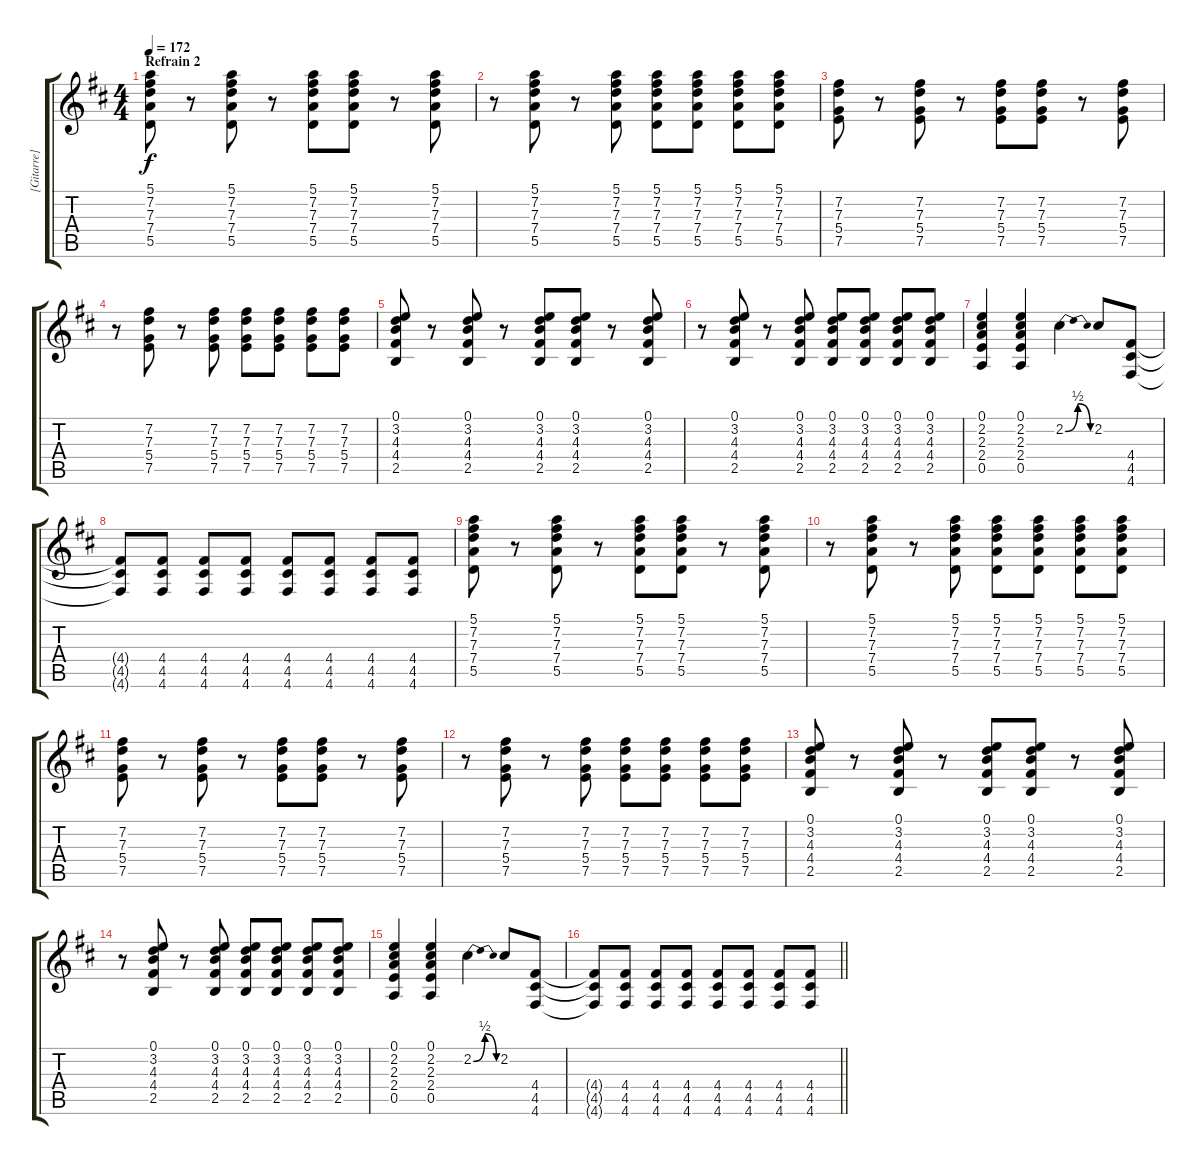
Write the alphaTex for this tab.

\track ("[Gitarre]" "[Gitarre]") {instrument overdrivenguitar}
\staff {score tabs}
\tuning (E4 B3 G3 D3 A2 D2) {hide}
\ts (4 4)
\section ("" "Refrain 2")
\tempo 172
\clef g2
\ks d
(5.1 7.2 7.3 7.4 5.5).8{dy f} r.8 (5.1 7.2 7.3 7.4 5.5).8 r.8 (5.1 7.2 7.3 7.4 5.5).8 (5.1 7.2 7.3 7.4 5.5).8 r.8 (5.1 7.2 7.3 7.4 5.5).8 |
r.8 (5.1 7.2 7.3 7.4 5.5).8 r.8 (5.1 7.2 7.3 7.4 5.5).8 (5.1 7.2 7.3 7.4 5.5).8 (5.1 7.2 7.3 7.4 5.5).8 (5.1 7.2 7.3 7.4 5.5).8 (5.1 7.2 7.3 7.4 5.5).8 |
(7.2 7.3 5.4 7.5).8 r.8 (7.2 7.3 5.4 7.5).8 r.8 (7.2 7.3 5.4 7.5).8 (7.2 7.3 5.4 7.5).8 r.8 (7.2 7.3 5.4 7.5).8 |
r.8 (7.2 7.3 5.4 7.5).8 r.8 (7.2 7.3 5.4 7.5).8 (7.2 7.3 5.4 7.5).8 (7.2 7.3 5.4 7.5).8 (7.2 7.3 5.4 7.5).8 (7.2 7.3 5.4 7.5).8 |
(0.1 3.2 4.3 4.4 2.5).8 r.8 (0.1 3.2 4.3 4.4 2.5).8 r.8 (0.1 3.2 4.3 4.4 2.5).8 (0.1 3.2 4.3 4.4 2.5).8 r.8 (0.1 3.2 4.3 4.4 2.5).8 |
r.8 (0.1 3.2 4.3 4.4 2.5).8 r.8 (0.1 3.2 4.3 4.4 2.5).8 (0.1 3.2 4.3 4.4 2.5).8 (0.1 3.2 4.3 4.4 2.5).8 (0.1 3.2 4.3 4.4 2.5).8 (0.1 3.2 4.3 4.4 2.5).8 |
(0.1 2.2 2.3 2.4 0.5).4 (0.1 2.2 2.3 2.4 0.5).4 2.2{be (bendrelease 0 0 30 2 30 2 60 0)}.4 2.2.8 (4.4 4.5 4.6).8 |
(4.4{t} 4.5{t} 4.6{t}).8 (4.4 4.5 4.6).8 (4.4 4.5 4.6).8 (4.4 4.5 4.6).8 (4.4 4.5 4.6).8 (4.4 4.5 4.6).8 (4.4 4.5 4.6).8 (4.4 4.5 4.6).8 |
(5.1 7.2 7.3 7.4 5.5).8 r.8 (5.1 7.2 7.3 7.4 5.5).8 r.8 (5.1 7.2 7.3 7.4 5.5).8 (5.1 7.2 7.3 7.4 5.5).8 r.8 (5.1 7.2 7.3 7.4 5.5).8 |
r.8 (5.1 7.2 7.3 7.4 5.5).8 r.8 (5.1 7.2 7.3 7.4 5.5).8 (5.1 7.2 7.3 7.4 5.5).8 (5.1 7.2 7.3 7.4 5.5).8 (5.1 7.2 7.3 7.4 5.5).8 (5.1 7.2 7.3 7.4 5.5).8 |
(7.2 7.3 5.4 7.5).8 r.8 (7.2 7.3 5.4 7.5).8 r.8 (7.2 7.3 5.4 7.5).8 (7.2 7.3 5.4 7.5).8 r.8 (7.2 7.3 5.4 7.5).8 |
r.8 (7.2 7.3 5.4 7.5).8 r.8 (7.2 7.3 5.4 7.5).8 (7.2 7.3 5.4 7.5).8 (7.2 7.3 5.4 7.5).8 (7.2 7.3 5.4 7.5).8 (7.2 7.3 5.4 7.5).8 |
(0.1 3.2 4.3 4.4 2.5).8 r.8 (0.1 3.2 4.3 4.4 2.5).8 r.8 (0.1 3.2 4.3 4.4 2.5).8 (0.1 3.2 4.3 4.4 2.5).8 r.8 (0.1 3.2 4.3 4.4 2.5).8 |
r.8 (0.1 3.2 4.3 4.4 2.5).8 r.8 (0.1 3.2 4.3 4.4 2.5).8 (0.1 3.2 4.3 4.4 2.5).8 (0.1 3.2 4.3 4.4 2.5).8 (0.1 3.2 4.3 4.4 2.5).8 (0.1 3.2 4.3 4.4 2.5).8 |
(0.1 2.2 2.3 2.4 0.5).4 (0.1 2.2 2.3 2.4 0.5).4 2.2{be (bendrelease 0 0 30 2 30 2 60 0)}.4 2.2.8 (4.4 4.5 4.6).8 |
\barLineRight lightlight
(4.4{t} 4.5{t} 4.6{t}).8 (4.4 4.5 4.6).8 (4.4 4.5 4.6).8 (4.4 4.5 4.6).8 (4.4 4.5 4.6).8 (4.4 4.5 4.6).8 (4.4 4.5 4.6).8 (4.4 4.5 4.6).8
